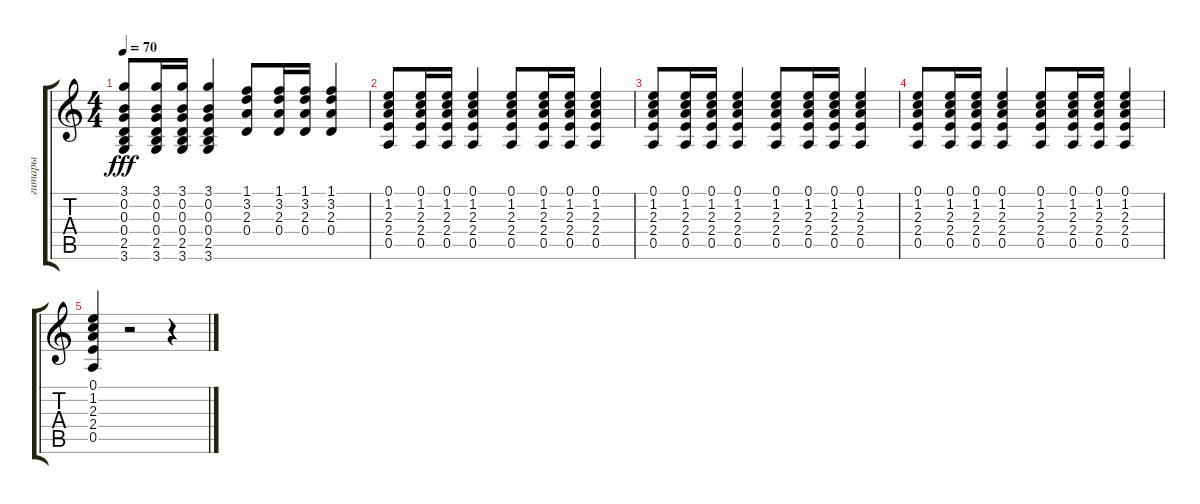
\track ("гитары" "гитары") {instrument acousticguitarsteel}
\staff {score tabs}
\tuning (E4 B3 G3 D3 A2 E2) {hide}
\ts (4 4)
\tempo 70
\clef g2
\ks c
(3.1 0.2 0.3 0.4 2.5 3.6).8{dy fff} (3.1 0.2 0.3 0.4 2.5 3.6).16 (3.1 0.2 0.3 0.4 2.5 3.6).16 (3.1 0.2 0.3 0.4 2.5 3.6).4 (1.1 3.2 2.3 0.4).8 (1.1 3.2 2.3 0.4).16 (1.1 3.2 2.3 0.4).16 (1.1 3.2 2.3 0.4).4 |
(0.1 1.2 2.3 2.4 0.5).8 (0.1 1.2 2.3 2.4 0.5).16 (0.1 1.2 2.3 2.4 0.5).16 (0.1 1.2 2.3 2.4 0.5).4 (0.1 1.2 2.3 2.4 0.5).8 (0.1 1.2 2.3 2.4 0.5).16 (0.1 1.2 2.3 2.4 0.5).16 (0.1 1.2 2.3 2.4 0.5).4 |
(0.1 1.2 2.3 2.4 0.5).8 (0.1 1.2 2.3 2.4 0.5).16 (0.1 1.2 2.3 2.4 0.5).16 (0.1 1.2 2.3 2.4 0.5).4 (0.1 1.2 2.3 2.4 0.5).8 (0.1 1.2 2.3 2.4 0.5).16 (0.1 1.2 2.3 2.4 0.5).16 (0.1 1.2 2.3 2.4 0.5).4 |
(0.1 1.2 2.3 2.4 0.5).8 (0.1 1.2 2.3 2.4 0.5).16 (0.1 1.2 2.3 2.4 0.5).16 (0.1 1.2 2.3 2.4 0.5).4 (0.1 1.2 2.3 2.4 0.5).8 (0.1 1.2 2.3 2.4 0.5).16 (0.1 1.2 2.3 2.4 0.5).16 (0.1 1.2 2.3 2.4 0.5).4 |
(0.1 1.2 2.3 2.4 0.5).4 r.2 r.4
